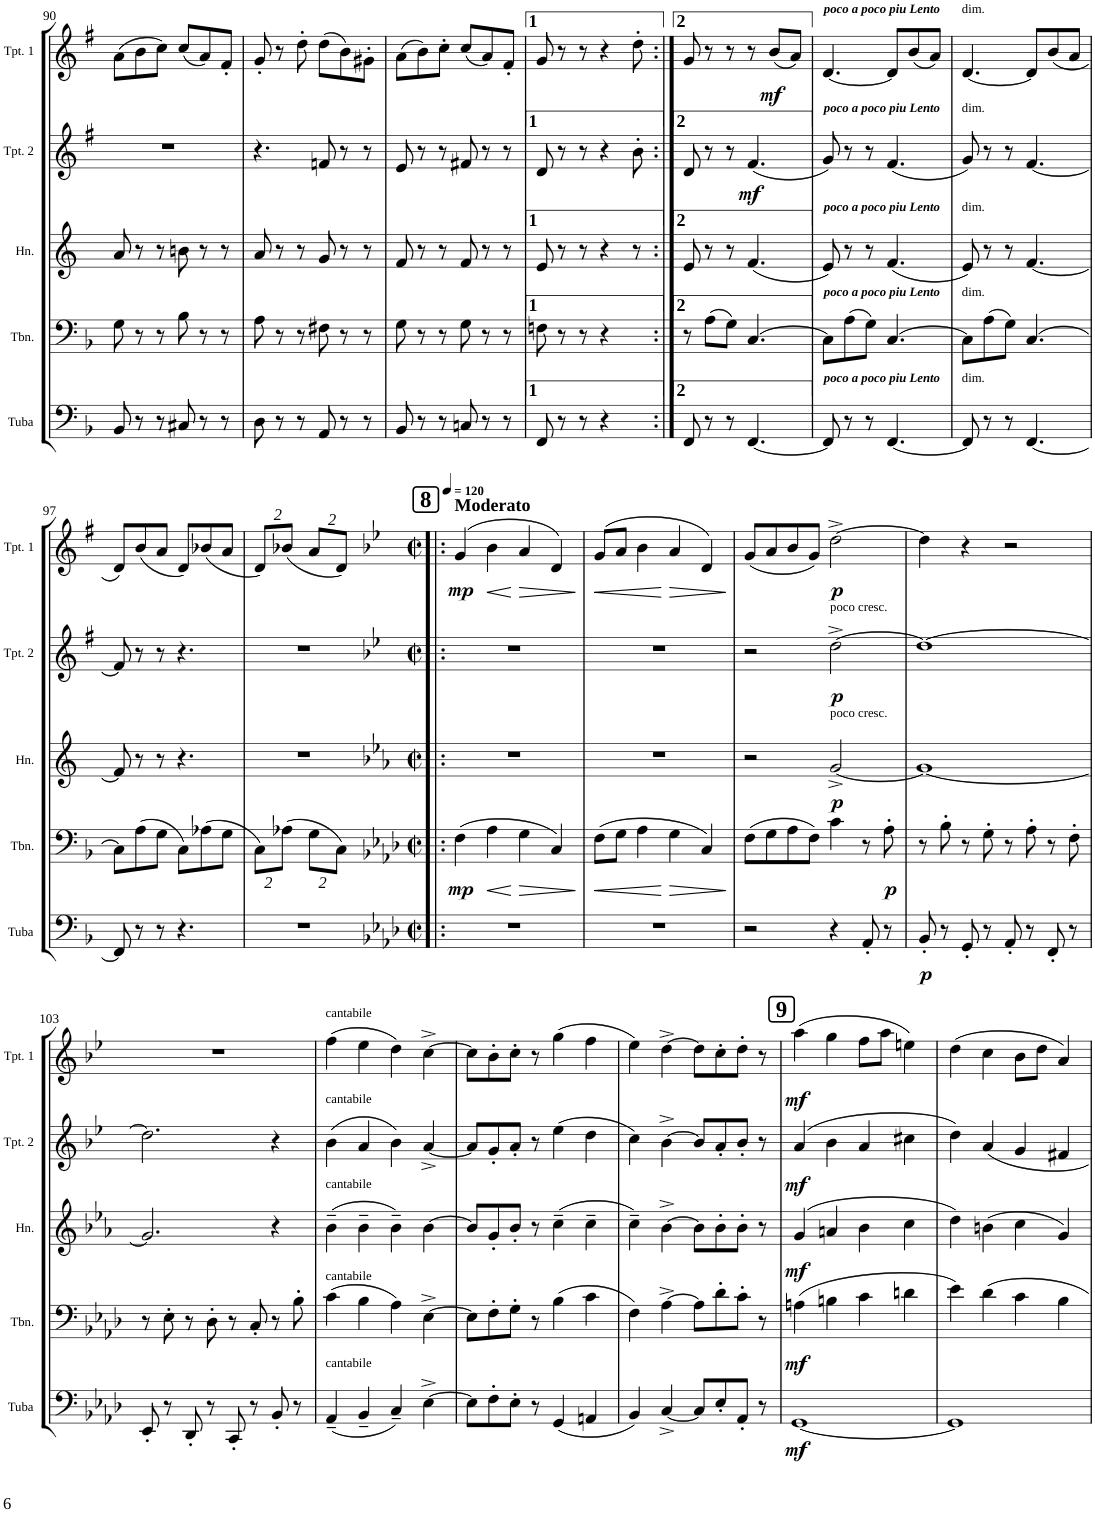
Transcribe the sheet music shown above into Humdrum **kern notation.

**kern	**dynam	**kern	**dynam	**kern	**dynam	**kern	**dynam	**kern	**dynam
*part5	*part5	*part4	*part4	*part3	*part3	*part2	*part2	*part1	*part1
*staff5	*staff5	*staff4	*staff4	*staff3	*staff3	*staff2	*staff2	*staff1	*staff1
*I"Tuba	*	*I"Trombone	*	*I"Horn in F	*	*I"Trumpet 2	*	*I"Trumpet 1	*
*I'Tuba	*	*I'Tbn.	*	*I'Hn.	*	*I'Tpt. 2	*	*I'Tpt. 1	*
!!LO:PB:g=z
*clefF4	*	*clefF4	*	*clefG2	*	*clefG2	*	*clefG2	*
*	*	*	*	*Trd4c7	*	*Trd1c2	*	*Trd1c2	*
*k[b-]	*	*k[b-]	*	*k[]	*	*k[f#]	*	*k[f#]	*
*M6/8	*	*M6/8	*	*M6/8	*	*M6/8	*	*M6/8	*
=90	=90	=90	=90	=90	=90	=90	=90	=90	=90
8BB-/	.	8G\	.	8a/	.	2.r	.	(8a\L	.
8r	.	8r	.	8r	.	.	.	8b\	.
8r	.	8r	.	8r	.	.	.	8cc\J)	.
8C#X/	.	8B-\	.	8bn\	.	.	.	(8cc/L	.
8r	.	8r	.	8r	.	.	.	8a/)	.
8r	.	8r	.	8r	.	.	.	8f#'/J	.
=91	=91	=91	=91	=91	=91	=91	=91	=91	=91
8D\	.	8A\	.	8a/	.	4.r	.	8g'/	.
8r	.	8r	.	8r	.	.	.	8r	.
8r	.	8r	.	8r	.	.	.	8dd'\	.
8AA/	.	8F#X\	.	8g/	.	8fn/	.	(8dd\L	.
8r	.	8r	.	8r	.	8r	.	8b\)	.
8r	.	8r	.	8r	.	8r	.	8g#X'\J	.
=92	=92	=92	=92	=92	=92	=92	=92	=92	=92
8BB-/	.	8G\	.	8f/	.	8e/	.	(8a\L	.
8r	.	8r	.	8r	.	8r	.	8b\)	.
8r	.	8r	.	8r	.	8r	.	8cc'\J	.
8Cn/	.	8G\	.	8f/	.	8f#X/	.	(8cc/L	.
8r	.	8r	.	8r	.	8r	.	8a/)	.
8r	.	8r	.	8r	.	8r	.	8f#'/J	.
=93	=93	=93	=93	=93	=93	=93	=93	=93	=93
8FF/	.	8Fn\	.	8e/	.	8d/	.	8g/	.
8r	.	8r	.	8r	.	8r	.	8r	.
8r	.	8r	.	8r	.	8r	.	8r	.
4r	.	4r	.	4r	.	4r	.	4r	.
8ryy	.	8ryy	.	8r	.	8b'\	.	8dd'\	.
=94:|!	=94:|!	=94:|!	=94:|!	=94:|!	=94:|!	=94:|!	=94:|!	=94:|!	=94:|!
8FF/	.	8r	.	8e/	.	8d/	.	8g/	.
8r	.	(8A\L	.	8r	.	8r	.	8r	.
8r	.	8G\J)	.	8r	.	8r	.	8r	.
!	!	!	!	!	!	!	!LO:DY:b	!	!
[4.FF/	.	[4.C/	.	(4.f/	.	(4.f#/	mf	8r	.
!	!	!	!	!	!	!	!	!	!LO:DY:b
.	.	.	.	.	.	.	.	(8b/L	mf
.	.	.	.	.	.	.	.	8a/J)	.
=95	=95	=95	=95	=95	=95	=95	=95	=95	=95
!	!	!	!	!	!	!	!	!LO:TX:a:Bi:t=poco a poco piu Lento	!
!	!	!	!	!	!	!LO:TX:a:Bi:t=poco a poco piu Lento	!	!	!
!	!	!	!	!LO:TX:a:Bi:t=poco a poco piu Lento	!	!	!	!	!
!	!	!LO:TX:a:Bi:t=poco a poco piu Lento	!	!	!	!	!	!	!
!LO:TX:a:Bi:t=poco a poco piu Lento	!	!	!	!	!	!	!	!	!
8FF/]	.	8C\L]	.	8e/)	.	8g/)	.	[4.d/	.
8r	.	(8A\	.	8r	.	8r	.	.	.
8r	.	8G\J)	.	8r	.	8r	.	.	.
[4.FF/	.	[4.C/	.	(4.f/	.	(4.f#/	.	8d/L]	.
.	.	.	.	.	.	.	.	(8b/	.
.	.	.	.	.	.	.	.	8a/J)	.
=96	=96	=96	=96	=96	=96	=96	=96	=96	=96
!	!	!	!	!	!	!	!	!LO:TX:a:t=dim.	!
!	!	!	!	!	!	!LO:TX:a:t=dim.	!	!	!
!	!	!	!	!LO:TX:a:t=dim.	!	!	!	!	!
!	!	!LO:TX:a:t=dim.	!	!	!	!	!	!	!
!LO:TX:a:t=dim.	!	!	!	!	!	!	!	!	!
8FF/]	.	8C\L]	.	8e/)	.	8g/)	.	[4.d/	.
8r	.	(8A\	.	8r	.	8r	.	.	.
8r	.	8G\J)	.	8r	.	8r	.	.	.
[4.FF/	.	[4.C/	.	[4.f/	.	[4.f#/	.	8d/L]	.
.	.	.	.	.	.	.	.	(8b/	.
.	.	.	.	.	.	.	.	8a/J	.
!!LO:LB:g=z
=97	=97	=97	=97	=97	=97	=97	=97	=97	=97
8FF/]	.	8C\L]	.	8f/]	.	8f#/]	.	8d/L)	.
8r	.	(8A\	.	8r	.	8r	.	(8b/	.
8r	.	8G\J	.	8r	.	8r	.	8a/J	.
4.r	.	8C\L)	.	4.r	.	4.r	.	8d/L)	.
.	.	(8A-X\	.	.	.	.	.	(8b-X/	.
.	.	8G\J	.	.	.	.	.	8a/J	.
=98	=98	=98	=98	=98	=98	=98	=98	=98	=98
*	*	*Xbrackettup	*	*	*	*	*	*Xbrackettup	*
2.r	.	16%3C\L)	.	2.r	.	2.r	.	16%3d/L)	.
.	.	(16%3A-X\J	.	.	.	.	.	(16%3b-X/J	.
.	.	16%3G\L	.	.	.	.	.	16%3a/L	.
.	.	16%3C\J)	.	.	.	.	.	16%3d/J)	.
=99!|:	=99!|:	=99!|:	=99!|:	=99!|:	=99!|:	=99!|:	=99!|:	=99!|:	=99!|:
!!LO:REH:place=s1:a:B:cj:fs=14:t=8
*k[b-e-a-d-]	*	*k[b-e-a-d-]	*	*k[b-e-a-]	*	*k[b-e-]	*	*k[b-e-]	*
*M2/2	*	*M2/2	*	*M2/2	*	*M2/2	*	*M2/2	*
*met(c|)	*	*met(c|)	*	*met(c|)	*	*met(c|)	*	*met(c|)	*
*	*	*	*	*	*	*	*	*MM120	*
!	!	!	!	!	!	!	!	!LO:TX:a:B:t=Moderato	!
!	!	!	!LO:DY:b	!	!	!	!	!	!LO:DY:b
1r	.	(4F\	mp	1r	.	1r	.	(4g/	mp
!	!	!	!LO:HP:b	!	!	!	!	!	!LO:HP:b
.	.	4A-\	<	.	.	.	.	4b-\	<
!	!	!	!LO:HP:n=1:b	!	!	!	!	!	!LO:HP:n=1:b
.	.	4G\	[ >	.	.	.	.	4a/	[ >
.	.	4C/)	.	.	.	.	.	4d/)	.
.	.	.	]	.	.	.	.	.	]
=100	=100	=100	=100	=100	=100	=100	=100	=100	=100
!	!	!	!LO:HP:b	!	!	!	!	!	!LO:HP:b
1r	.	(8F\L	<	1r	.	1r	.	(8g/L	<
.	.	8G\J	.	.	.	.	.	8a/J	.
.	.	4A-\	.	.	.	.	.	4b-\	.
!	!	!	!LO:HP:n=1:b	!	!	!	!	!	!LO:HP:n=1:b
.	.	4G\	[ >	.	.	.	.	4a/	[ >
.	.	4C/)	.	.	.	.	.	4d/)	.
.	.	.	]	.	.	.	.	.	]
=101	=101	=101	=101	=101	=101	=101	=101	=101	=101
2r	.	(8F\L	.	2r	.	2r	.	(8g/L	.
.	.	8G\	.	.	.	.	.	8a/	.
.	.	8A-\	.	.	.	.	.	8b-/	.
.	.	8F\J)	.	.	.	.	.	8g/J)	.
!	!	!	!	!	!	!LO:TX:a:t=poco cresc.	!	!	!
!	!	!	!	!LO:TX:a:t=poco cresc.	!	!	!	!	!
!	!	!	!	!	!LO:DY:b	!	!LO:DY:b	!	!LO:DY:b
4r	.	4c\	.	[2g^/	p	[2dd^\	p	[2dd^\	p
8AA-'/	.	8r	.	.	.	.	.	.	.
!	!	!	!LO:DY:b	!	!	!	!	!	!
8r	.	8A-'\	p	.	.	.	.	.	.
=102	=102	=102	=102	=102	=102	=102	=102	=102	=102
!	!LO:DY:b	!	!	!	!	!	!	!	!
8BB-'/	p	8r	.	1g_	.	1dd_	.	4dd\]	.
8r	.	8B-'\	.	.	.	.	.	.	.
8GG'/	.	8r	.	.	.	.	.	4r	.
8r	.	8G'\	.	.	.	.	.	.	.
8AA-'/	.	8r	.	.	.	.	.	2r	.
8r	.	8A-'\	.	.	.	.	.	.	.
8FF'/	.	8r	.	.	.	.	.	.	.
8r	.	8F'\	.	.	.	.	.	.	.
!!LO:LB:g=z
=103	=103	=103	=103	=103	=103	=103	=103	=103	=103
8EE-'/	.	8r	.	2.g/]	.	2.dd\]	.	1r	.
8r	.	8E-'\	.	.	.	.	.	.	.
8DD-'/	.	8r	.	.	.	.	.	.	.
8r	.	8D-'\	.	.	.	.	.	.	.
8CC'/	.	8r	.	.	.	.	.	.	.
8r	.	8C'/	.	.	.	.	.	.	.
8BB-'/	.	8r	.	4r	.	4r	.	.	.
8r	.	8B-'\	.	.	.	.	.	.	.
=104	=104	=104	=104	=104	=104	=104	=104	=104	=104
!	!	!	!	!	!	!	!	!LO:TX:a:t=cantabile	!
!	!	!	!	!	!	!LO:TX:a:t=cantabile	!	!	!
!	!	!	!	!LO:TX:a:t=cantabile	!	!	!	!	!
!	!	!LO:TX:a:t=cantabile	!	!	!	!	!	!	!
!LO:TX:a:t=cantabile	!	!	!	!	!	!	!	!	!
(4AA-~/	.	(4c\	.	(4b-~\	.	(4b-\	.	(4ff\	.
4BB-~/	.	4B-\	.	4b-~\	.	4a/	.	4ee-\	.
4C~/)	.	4A-\)	.	4b-~\)	.	4b-\)	.	4dd\)	.
[4E-^\	.	[4E-^\	.	[4b-\	.	[4a^/	.	[4cc^\	.
=105	=105	=105	=105	=105	=105	=105	=105	=105	=105
8E-\L]	.	8E-\L]	.	8b-/L]	.	8a/L]	.	8cc\L]	.
8F'\	.	8F'\	.	8g'/	.	8g'/	.	8b-'\	.
8E-'\J	.	8G'\J	.	8b-'/J	.	8a'/J	.	8cc'\J	.
8r	.	8r	.	8r	.	8r	.	8r	.
(4GG/	.	(4B-\	.	(4cc~\	.	(4ee-\	.	(4gg\	.
4AAn/	.	4c\	.	4cc~\	.	4dd\	.	4ff\	.
=106	=106	=106	=106	=106	=106	=106	=106	=106	=106
4BB-/)	.	4F\)	.	4cc~\)	.	4cc\)	.	4ee-\)	.
[4C^/	.	[4A-^\	.	[4b-^\	.	[4b-^\	.	[4dd^\	.
8C/L]	.	8A-\L]	.	8b-\L]	.	8b-/L]	.	8dd\L]	.
8E-'/	.	8d-'\	.	8b-'\	.	8a'/	.	8cc'\	.
8AA-'/J	.	8c'\J	.	8b-'\J	.	8b-'/J	.	8dd'\J	.
8r	.	8r	.	8r	.	8r	.	8r	.
!!LO:REH:place=s1:a:B:cj:fs=14:t=9
=107	=107	=107	=107	=107	=107	=107	=107	=107	=107
!	!LO:DY:b	!	!LO:DY:b	!	!LO:DY:b	!	!LO:DY:b	!	!LO:DY:b
[1GG	mf	(4An\	mf	(4g/	mf	(4a/	mf	(4aa\	mf
.	.	4Bn\	.	4an/	.	4b-\	.	4gg\	.
.	.	4c\	.	4b-\	.	4a/	.	8ff\L	.
.	.	.	.	.	.	.	.	8aa\J	.
.	.	4dn\	.	4cc\	.	4cc#X\	.	4een\)	.
=108	=108	=108	=108	=108	=108	=108	=108	=108	=108
1GG]	.	4e-\)	.	4dd\)	.	4dd\)	.	(4dd\	.
.	.	4d-\	.	(4bn\	.	4a/	.	4cc\	.
.	.	4c\	.	4cc\	.	4g/	.	8b-\L	.
.	.	.	.	.	.	.	.	8dd\J	.
.	.	4B-\	.	4g/)	.	4f#X/	.	4a/)	.
=	=	=	=	=	=	=	=	=	=
*-	*-	*-	*-	*-	*-	*-	*-	*-	*-
